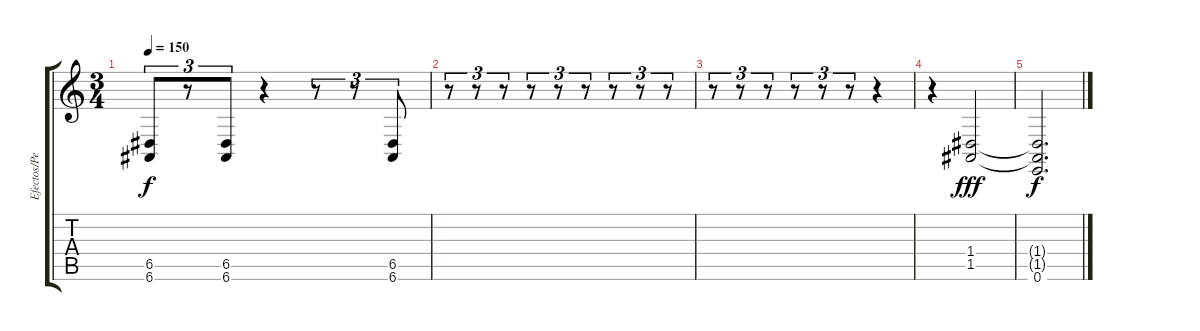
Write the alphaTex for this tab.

\track ("Efectos/Percusión" "Efectos/Pe") {instrument acousticgrandpiano}
\staff {score tabs}
\tuning (E4 B3 G3 D3 A2 E2) {hide}
\ts (3 4)
\tempo 150
\clef g2
\ks c
(6.5 6.6).8{tu (3 2) dy f} r.8{tu (3 2)} (6.5 6.6).8{tu (3 2)} r.4 r.8{tu (3 2)} r.8{tu (3 2)} (6.5 6.6).8{tu (3 2)} |
r.8{tu (3 2)} r.8{tu (3 2)} r.8{tu (3 2)} r.8{tu (3 2)} r.8{tu (3 2)} r.8{tu (3 2)} r.8{tu (3 2)} r.8{tu (3 2)} r.8{tu (3 2)} |
r.8{tu (3 2)} r.8{tu (3 2)} r.8{tu (3 2)} r.8{tu (3 2)} r.8{tu (3 2)} r.8{tu (3 2)} r.4 |
r.4 (1.4 1.5).2{dy fff} |
(1.4{t} 1.5{t} 0.6).2{d dy f}
